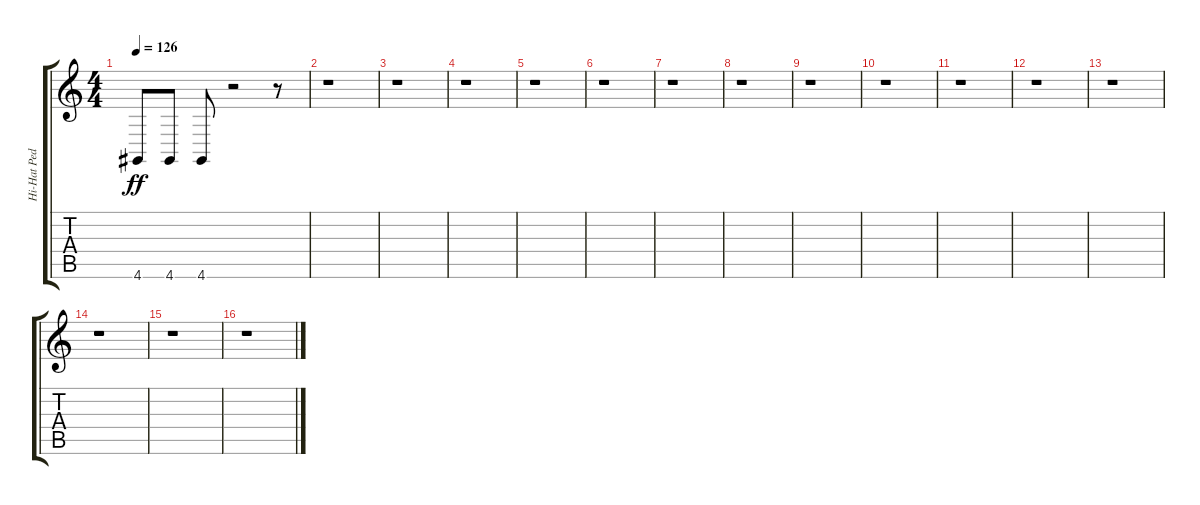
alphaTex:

\track ("Hi-Hat Pedal" "Hi-Hat Ped") {instrument acousticgrandpiano}
\staff {score tabs}
\tuning (E4 B3 G3 D3 A2 E2) {hide}
\ts (4 4)
\tempo 126
\clef g2
\ks c
4.6.8{dy ff} 4.6.8 4.6.8 r.2 r.8 |
r.1 |
r.1 |
r.1 |
r.1 |
r.1 |
r.1 |
r.1 |
r.1 |
r.1 |
r.1 |
r.1 |
r.1 |
r.1 |
r.1 |
r.1
